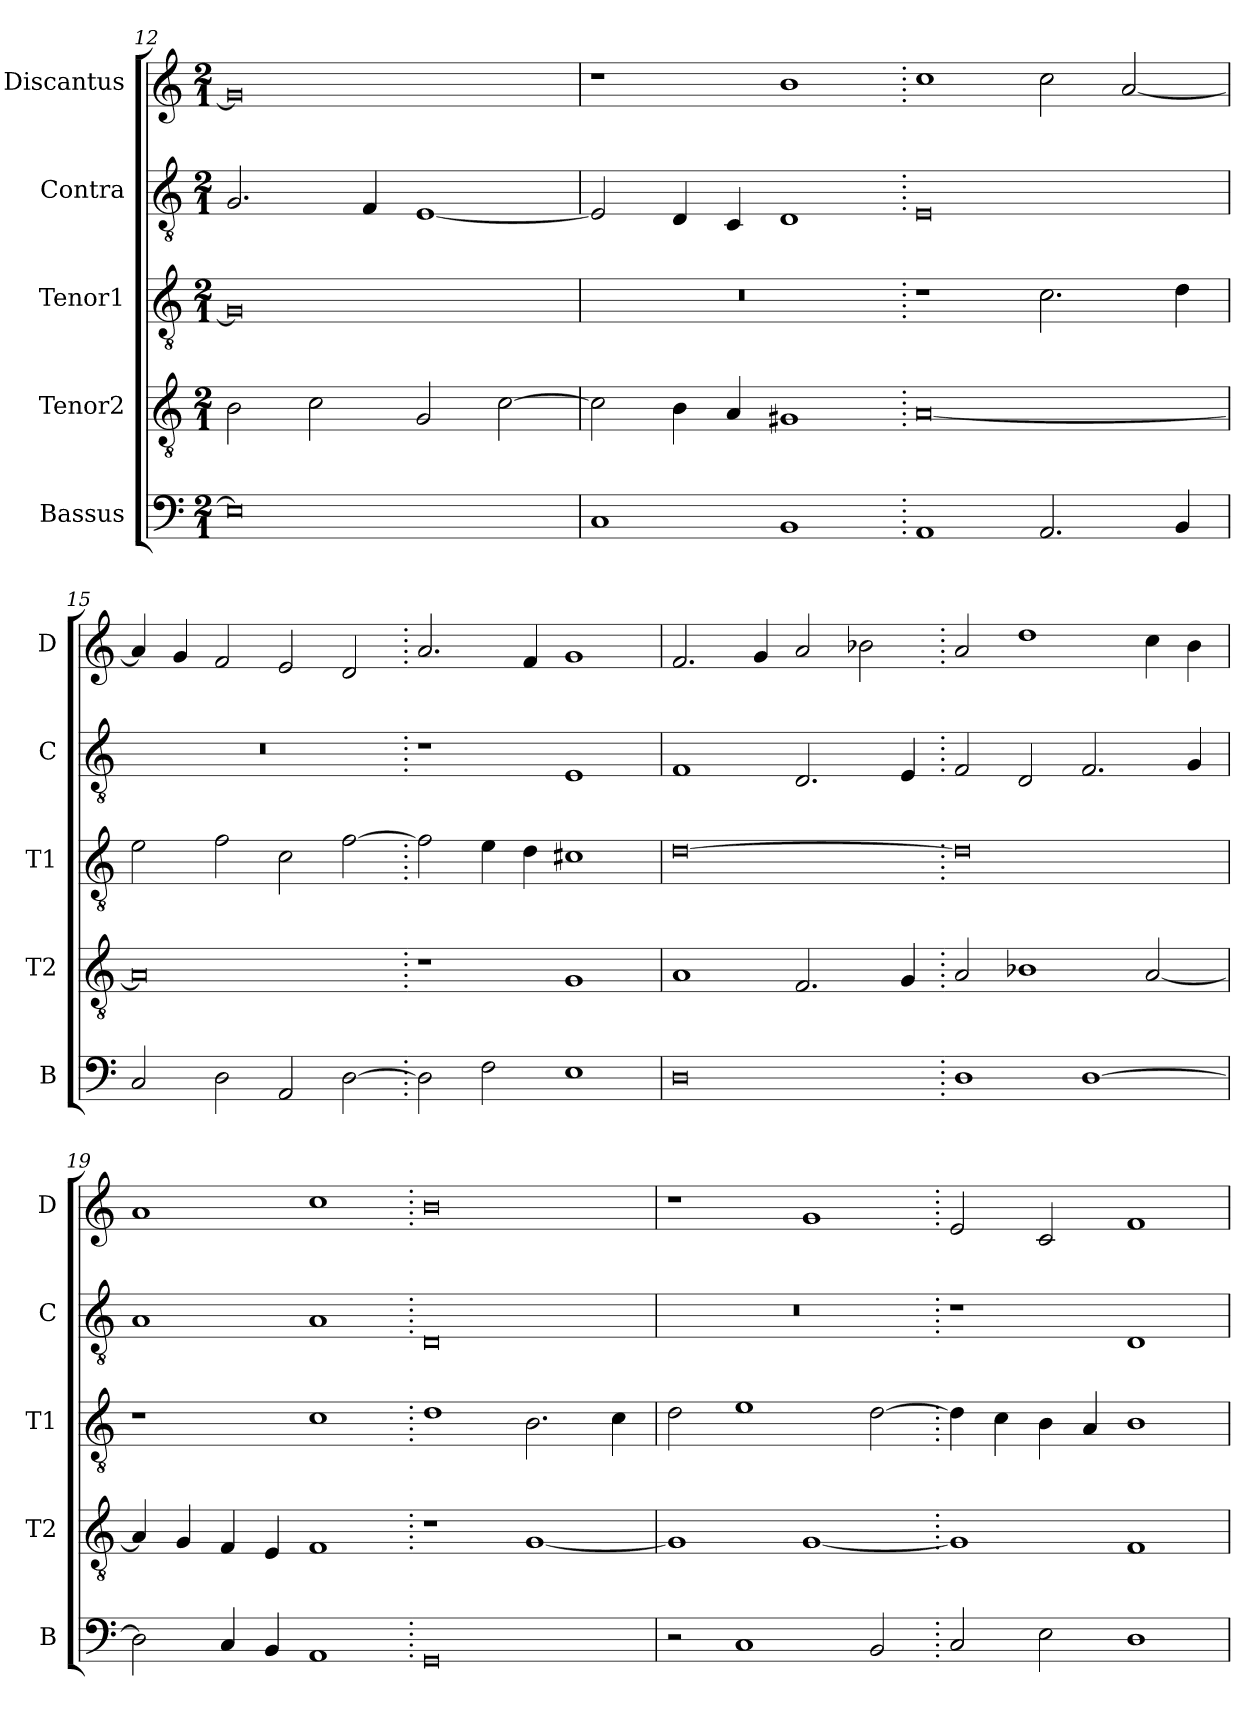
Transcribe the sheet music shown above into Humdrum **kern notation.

**kern	**kern	**kern	**kern	**kern
*part5	*part4	*part3	*part2	*part1
*staff5	*staff4	*staff3	*staff2	*staff1
*I"Bassus	*I"Tenor2	*I"Tenor1	*I"Contra	*I"Discantus
*I'B	*I'T2	*I'T1	*I'C	*I'D
*clefF4	*clefGv2	*clefGv2	*clefGv2	*clefG2
*k[]	*k[]	*k[]	*k[]	*k[]
*M2/1	*M2/1	*M2/1	*M2/1	*M2/1
=12	=12	=12	=12	=12
0E]	2B\	0G]	2.G/	0g]
.	2c\	.	.	.
.	.	.	4F/	.
.	2G/	.	[1E	.
.	[2c\	.	.	.
=13	=13	=13	=13	=13
1C	2c\]	0r	2E/]	1r
.	4B\	.	4D/	.
.	4A/	.	4C/	.
1BB	1G#X	.	1D	1b
=14.	=14.	=14.	=14.	=14.
1AA	[0A	1r	0E	1cc
2.AA/	.	2.c\	.	2cc\
.	.	.	.	[2a/
4BB/	.	4d\	.	.
=15	=15	=15	=15	=15
2C/	0A]	2e\	0r	4a/]
.	.	.	.	4g/
2D\	.	2f\	.	2f/
2AA/	.	2c\	.	2e/
[2D\	.	[2f\	.	2d/
=16.	=16.	=16.	=16.	=16.
2D\]	1r	2f\]	1r	2.a/
2F\	.	4e\	.	.
.	.	4d\	.	4f/
1E	1G	1c#X	1E	1g
=17	=17	=17	=17	=17
0D	1A	[0d	1F	2.f/
.	.	.	.	4g/
.	2.F/	.	2.D/	2a/
.	.	.	.	2b-X\
.	4G/	.	4E/	.
=18.	=18.	=18.	=18.	=18.
1D	2A/	0d]	2F/	2a/
.	1B-X	.	2D/	1dd
[1D	.	.	2.F/	.
.	[2A/	.	.	4cc\
.	.	.	4G/	4b\
=19	=19	=19	=19	=19
2D\]	4A/]	1r	1A	1a
.	4G/	.	.	.
4C/	4F/	.	.	.
4BB/	4E/	.	.	.
1AA	1F	1c	1A	1cc
=20.	=20.	=20.	=20.	=20.
0GG	1r	1d	0D	0b
.	[1G	2.B\	.	.
.	.	4c\	.	.
=21	=21	=21	=21	=21
2r	1G]	2d\	0r	1r
1C	.	1e	.	.
.	[1G	.	.	1g
2BB/	.	[2d\	.	.
=22.	=22.	=22.	=22.	=22.
2C/	1G]	4d\]	1r	2e/
.	.	4c\	.	.
2E\	.	4B\	.	2c/
.	.	4A/	.	.
1D	1F	1B	1D	1f
=	=	=	=	=
*-	*-	*-	*-	*-
